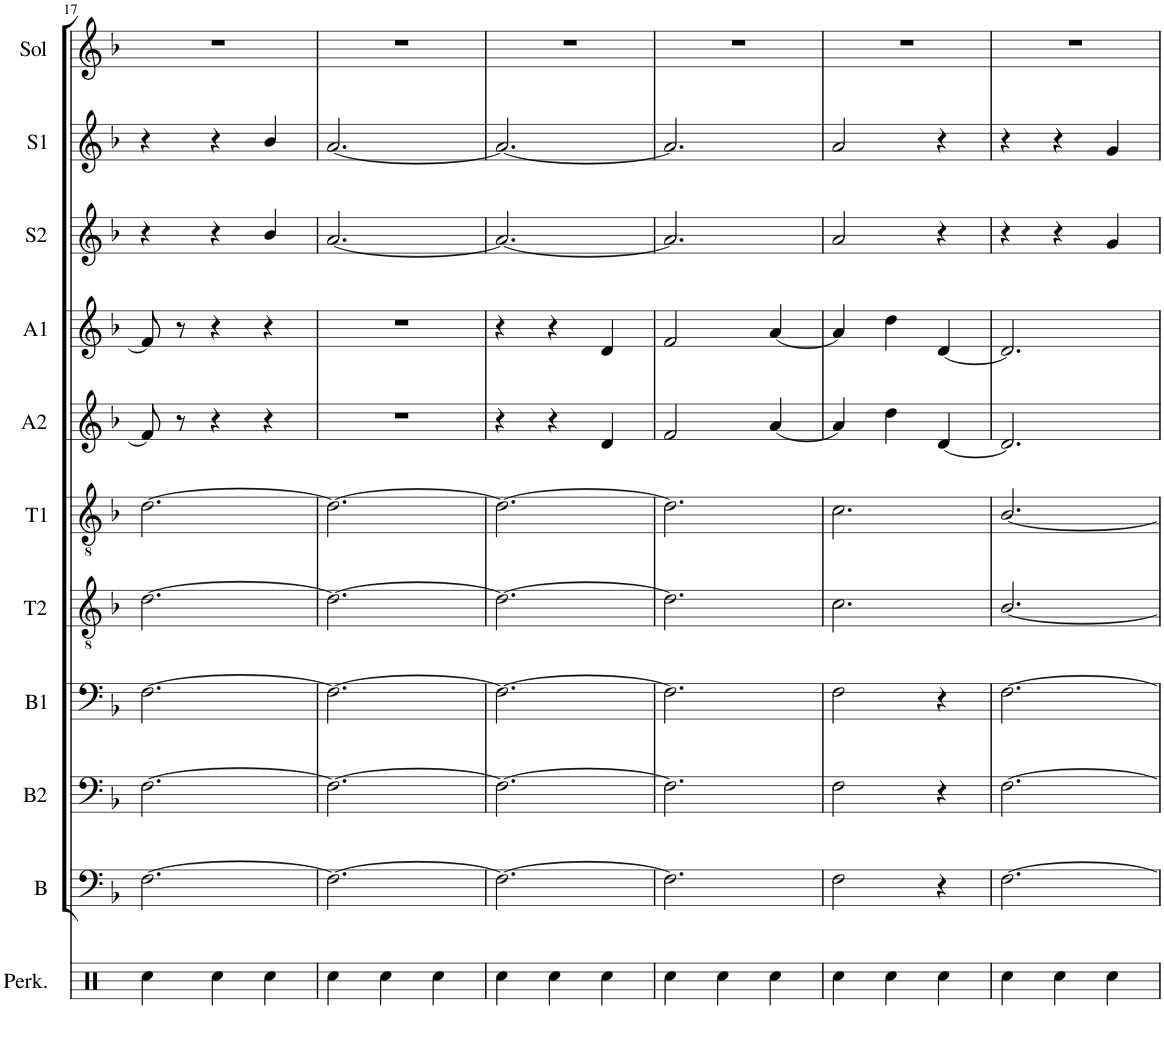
**kern	**kern	**kern	**kern	**kern	**kern	**kern	**kern	**kern	**kern	**kern
*part11	*part10	*part9	*part8	*part7	*part6	*part5	*part4	*part3	*part2	*part1
*staff11	*staff10	*staff9	*staff8	*staff7	*staff6	*staff5	*staff4	*staff3	*staff2	*staff1
*I"Perkussion	*I"B3	*I"B2	*I"B1	*I"T2	*I"T1	*I"A2	*I"A1	*I"S2	*I"S1	*I"Sol
*I'Perk.	*I'B	*I'B2	*I'B1	*I'T2	*I'T1	*I'A2	*I'A1	*I'S2	*I'S1	*I'Sol
!!LO:PB:g=z
*clefX	*clefF4	*clefF4	*clefF4	*clefGv2	*clefGv2	*clefG2	*clefG2	*clefG2	*clefG2	*clefG2
*k[f#c#g#d#]	*k[b-]	*k[b-]	*k[b-]	*k[b-]	*k[b-]	*k[b-]	*k[b-]	*k[b-]	*k[b-]	*k[b-]
*E:	*F:	*F:	*F:	*F:	*F:	*F:	*F:	*F:	*F:	*F:
*M3/4	*M3/4	*M3/4	*M3/4	*M3/4	*M3/4	*M3/4	*M3/4	*M3/4	*M3/4	*M3/4
=17	=17	=17	=17	=17	=17	=17	=17	=17	=17	=17
4Rcc\	[2.F\	[2.F\	[2.F\	[2.d\	[2.d\	8f/]	8f/]	4r	4r	2.r
.	.	.	.	.	.	8r	8r	.	.	.
4Rcc\	.	.	.	.	.	4r	4r	4r	4r	.
4Rcc\	.	.	.	.	.	4r	4r	4b-/	4b-/	.
=18	=18	=18	=18	=18	=18	=18	=18	=18	=18	=18
4Rcc\	2.F\_	2.F\_	2.F\_	2.d\_	2.d\_	2.r	2.r	[2.a/	[2.a/	2.r
4Rcc\	.	.	.	.	.	.	.	.	.	.
4Rcc\	.	.	.	.	.	.	.	.	.	.
=19	=19	=19	=19	=19	=19	=19	=19	=19	=19	=19
4Rcc\	2.F\_	2.F\_	2.F\_	2.d\_	2.d\_	4r	4r	2.a/_	2.a/_	2.r
4Rcc\	.	.	.	.	.	4r	4r	.	.	.
4Rcc\	.	.	.	.	.	4d/	4d/	.	.	.
=20	=20	=20	=20	=20	=20	=20	=20	=20	=20	=20
4Rcc\	2.F\]	2.F\]	2.F\]	2.d\]	2.d\]	2f/	2f/	2.a/]	2.a/]	2.r
4Rcc\	.	.	.	.	.	.	.	.	.	.
4Rcc\	.	.	.	.	.	[4a/	[4a/	.	.	.
=21	=21	=21	=21	=21	=21	=21	=21	=21	=21	=21
4Rcc\	2F\	2F\	2F\	2.c\	2.c\	4a/]	4a/]	2a/	2a/	2.r
4Rcc\	.	.	.	.	.	4dd\	4dd\	.	.	.
4Rcc\	4r	4r	4r	.	.	[4d/	[4d/	4r	4r	.
=22	=22	=22	=22	=22	=22	=22	=22	=22	=22	=22
4Rcc\	[2.F\	[2.F\	[2.F\	[2.B-/	[2.B-/	2.d/]	2.d/]	4r	4r	2.r
4Rcc\	.	.	.	.	.	.	.	4r	4r	.
4Rcc\	.	.	.	.	.	.	.	4g/	4g/	.
=	=	=	=	=	=	=	=	=	=	=
*-	*-	*-	*-	*-	*-	*-	*-	*-	*-	*-
